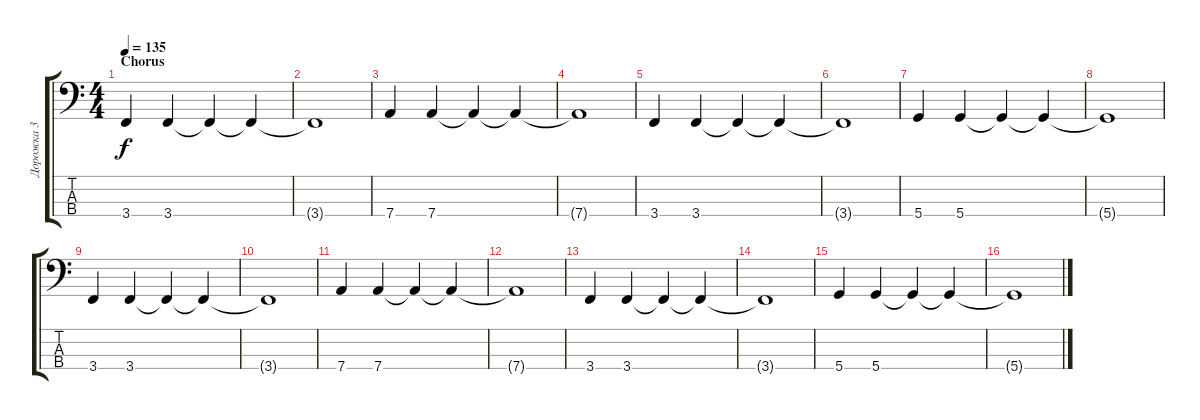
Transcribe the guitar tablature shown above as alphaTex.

\track ("Дорожка 3" "Дорожка 3") {instrument electricbassfinger}
\staff {score tabs}
\tuning (F2 C2 G1 D1) {hide}
\ts (4 4)
\section ("" "Chorus")
\tempo 135
\clef f4
\ks c
3.4.4{dy f} 3.4.4 3.4{t}.4 3.4{t}.4 |
3.4{t}.1 |
7.4.4 7.4.4 7.4{t}.4 7.4{t}.4 |
7.4{t}.1 |
3.4.4 3.4.4 3.4{t}.4 3.4{t}.4 |
3.4{t}.1 |
5.4.4 5.4.4 5.4{t}.4 5.4{t}.4 |
5.4{t}.1 |
3.4.4 3.4.4 3.4{t}.4 3.4{t}.4 |
3.4{t}.1 |
7.4.4 7.4.4 7.4{t}.4 7.4{t}.4 |
7.4{t}.1 |
3.4.4 3.4.4 3.4{t}.4 3.4{t}.4 |
3.4{t}.1 |
5.4.4 5.4.4 5.4{t}.4 5.4{t}.4 |
5.4{t}.1
